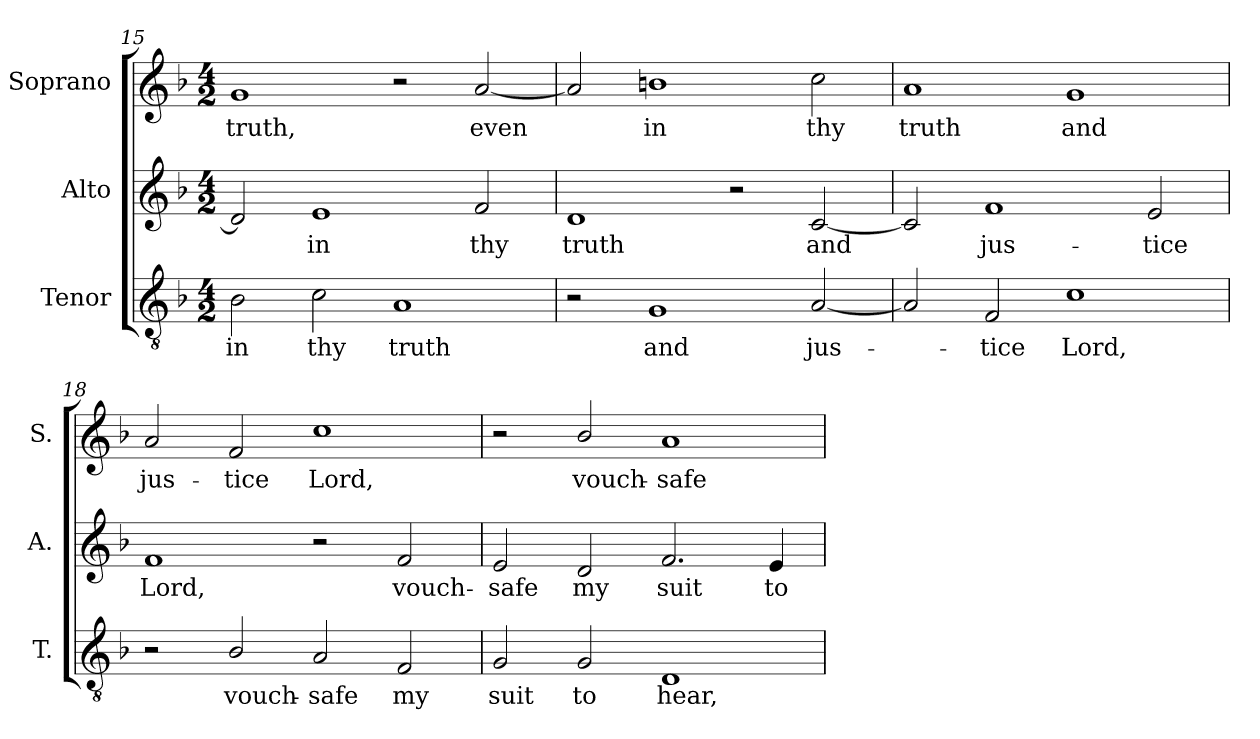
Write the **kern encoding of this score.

**kern	**text	**kern	**text	**kern	**text
*part3	*part3	*part2	*part2	*part1	*part1
*staff3	*staff3	*staff2	*staff2	*staff1	*staff1
*I"Tenor	*	*I"Alto	*	*I"Soprano	*
*I'T.	*	*I'A.	*	*I'S.	*
!!LO:LB:g=z
*clefGv2	*	*clefG2	*	*clefG2	*
*ITrd7c12	*	*	*	*	*
*k[b-]	*	*k[b-]	*	*k[b-]	*
*F:	*	*F:	*	*F:	*
*M4/2	*	*M4/2	*	*M4/2	*
=15	=15	=15	=15	=15	=15
!	!LO:LY:b:color=#000000	!	!	!	!
!	!	!	!	!	!LO:LY:b:color=#000000
2BB-i\	in	2di/]	.	1gi	truth,
!	!LO:LY:b:color=#000000	!	!	!	!
!	!	!	!LO:LY:b:color=#000000	!	!
2Ci\	thy	1ei	in	.	.
!	!LO:LY:b:color=#000000	!	!	!	!
1AAi	truth	.	.	2r	.
!	!	!	!LO:LY:b:color=#000000	!	!
!	!	!	!	!	!LO:LY:b:color=#000000
.	.	2fi/	thy	[2ai/	even
=16	=16	=16	=16	=16	=16
!	!	!	!LO:LY:b:color=#000000	!	!
2r	.	1di	truth	2ai/]	.
!	!LO:LY:b:color=#000000	!	!	!	!
!	!	!	!	!	!LO:LY:b:color=#000000
1GGi	and	.	.	1bni	in
.	.	2r	.	.	.
!	!LO:LY:b:color=#000000	!	!	!	!
!	!	!	!LO:LY:b:color=#000000	!	!
!	!	!	!	!	!LO:LY:b:color=#000000
[2AAi/	jus-	[2ci/	and	2cci\	thy
=17	=17	=17	=17	=17	=17
!	!	!	!	!	!LO:LY:b:color=#000000
2AAi/]	.	2ci/]	.	1ai	truth
!	!LO:LY:b:color=#000000	!	!	!	!
!	!	!	!LO:LY:b:color=#000000	!	!
2FFi/	-tice	1fi	jus-	.	.
!	!LO:LY:b:color=#000000	!	!	!	!
!	!	!	!	!	!LO:LY:b:color=#000000
1Ci	Lord,	.	.	1gi	and
!	!	!	!LO:LY:b:color=#000000	!	!
.	.	2ei/	-tice	.	.
=18	=18	=18	=18	=18	=18
!	!	!	!LO:LY:b:color=#000000	!	!
!	!	!	!	!	!LO:LY:b:color=#000000
2r	.	1fi	Lord,	2ai/	jus-
!	!LO:LY:b:color=#000000	!	!	!	!
!	!	!	!	!	!LO:LY:b:color=#000000
2BB-i/	vouch-	.	.	2fi/	-tice
!	!LO:LY:b:color=#000000	!	!	!	!
!	!	!	!	!	!LO:LY:b:color=#000000
2AAi/	-safe	2r	.	1cci	Lord,
!	!LO:LY:b:color=#000000	!	!	!	!
!	!	!	!LO:LY:b:color=#000000	!	!
2FFi/	my	2fi/	vouch-	.	.
=19	=19	=19	=19	=19	=19
!	!LO:LY:b:color=#000000	!	!	!	!
!	!	!	!LO:LY:b:color=#000000	!	!
2GGi/	suit	2ei/	-safe	2r	.
!	!LO:LY:b:color=#000000	!	!	!	!
!	!	!	!LO:LY:b:color=#000000	!	!
!	!	!	!	!	!LO:LY:b:color=#000000
2GGi/	to	2di/	my	2b-i/	vouch-
!	!LO:LY:b:color=#000000	!	!	!	!
!	!	!	!LO:LY:b:color=#000000	!	!
!	!	!	!	!	!LO:LY:b:color=#000000
1DDi	hear,	2.fi/	suit	1ai	-safe
!	!	!	!LO:LY:b:color=#000000	!	!
.	.	4ei/	to	.	.
=	=	=	=	=	=
*-	*-	*-	*-	*-	*-
